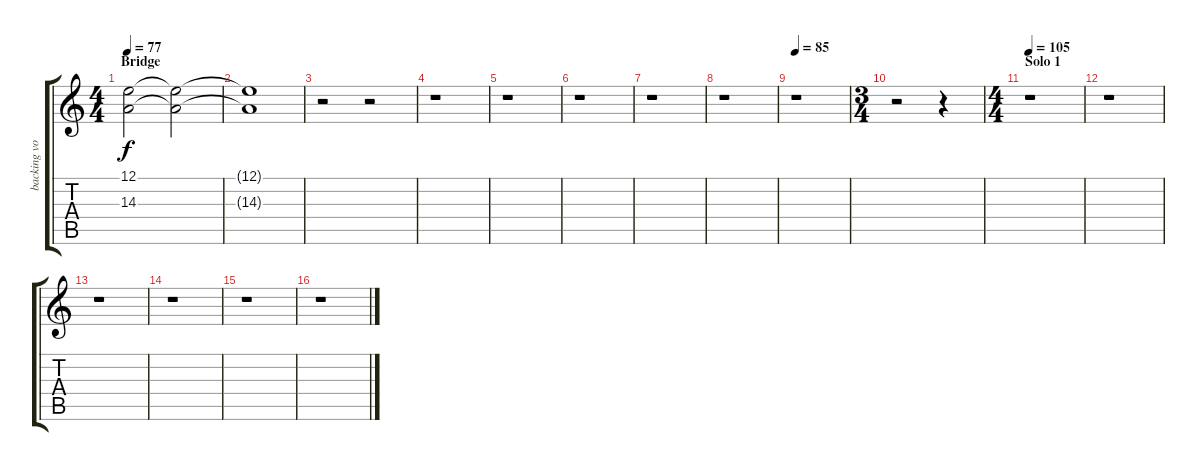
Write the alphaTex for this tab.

\track ("backing vocals" "backing vo") {instrument choiraahs}
\staff {score tabs}
\tuning (E4 B3 G3 D3 A2 E2) {hide}
\ts (4 4)
\section ("" "Bridge")
\tempo 77
\clef g2
\ks c
(12.1 14.3).2{dy f} (12.1{t} 14.3{t}).2{volume 8} |
(12.1{t} 14.3{t}).1{volume 0} |
r.2 r.2{volume 11} |
r.1 |
r.1 |
r.1 |
r.1 |
r.1 |
\tempo 85
r.1 |
\ts (3 4)
r.2 r.4 |
\ts (4 4)
\section ("" "Solo 1")
\tempo 105
r.1 |
r.1 |
r.1 |
r.1 |
r.1 |
r.1
